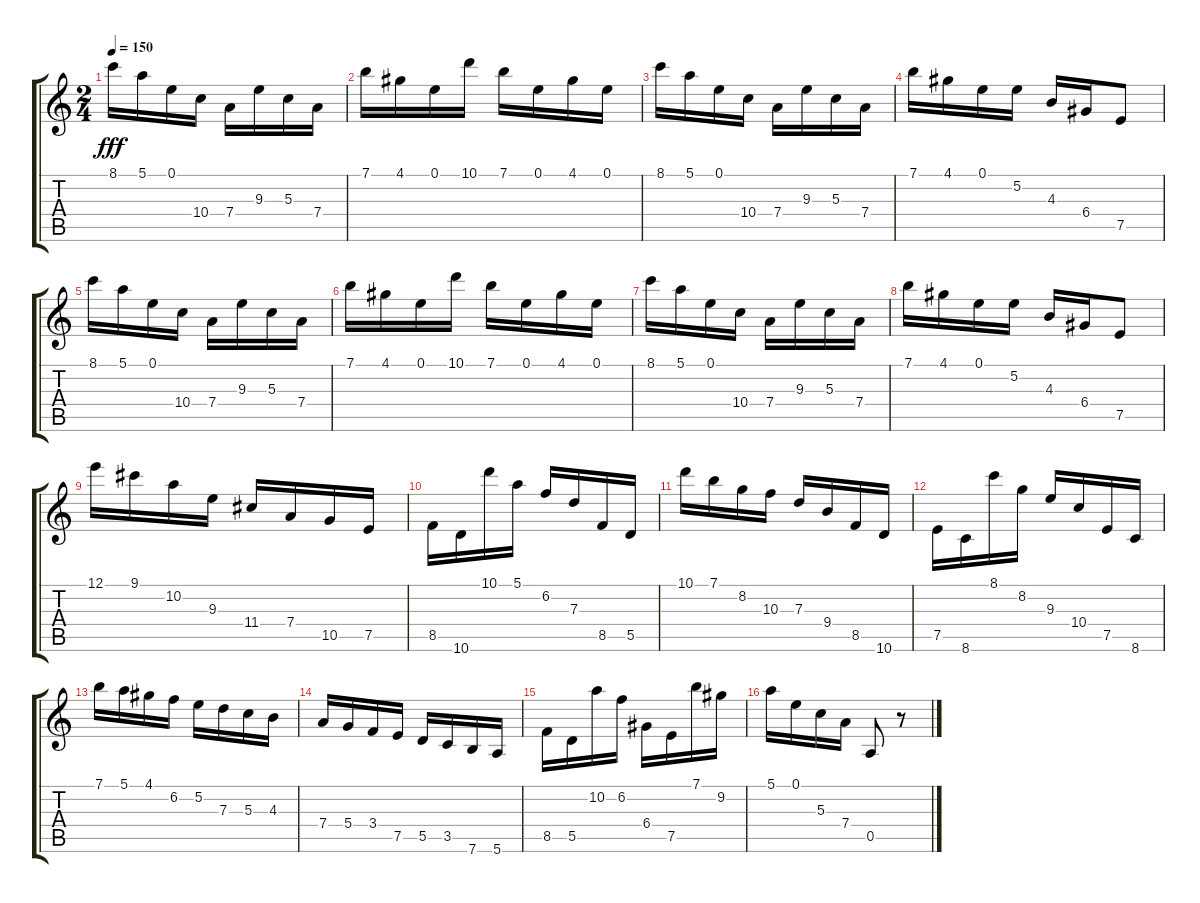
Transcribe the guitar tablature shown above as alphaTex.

\track "" {instrument distortionguitar}
\staff {score tabs}
\tuning (E4 B3 G3 D3 A2 E2) {hide}
\ts (2 4)
\tempo 150
\clef g2
\ks c
8.1.16{dy fff} 5.1.16 0.1.16 10.4.16 7.4.16 9.3.16 5.3.16 7.4.16 |
7.1.16 4.1.16 0.1.16 10.1.16 7.1.16 0.1.16 4.1.16 0.1.16 |
8.1.16 5.1.16 0.1.16 10.4.16 7.4.16 9.3.16 5.3.16 7.4.16 |
7.1.16 4.1.16 0.1.16 5.2.16 4.3.16 6.4.16 7.5.8 |
8.1.16 5.1.16 0.1.16 10.4.16 7.4.16 9.3.16 5.3.16 7.4.16 |
7.1.16 4.1.16 0.1.16 10.1.16 7.1.16 0.1.16 4.1.16 0.1.16 |
8.1.16 5.1.16 0.1.16 10.4.16 7.4.16 9.3.16 5.3.16 7.4.16 |
7.1.16 4.1.16 0.1.16 5.2.16 4.3.16 6.4.16 7.5.8 |
12.1.16 9.1.16 10.2.16 9.3.16 11.4.16 7.4.16 10.5.16 7.5.16 |
8.5.16 10.6.16 10.1.16 5.1.16 6.2.16 7.3.16 8.5.16 5.5.16 |
10.1.16 7.1.16 8.2.16 10.3.16 7.3.16 9.4.16 8.5.16 10.6.16 |
7.5.16 8.6.16 8.1.16 8.2.16 9.3.16 10.4.16 7.5.16 8.6.16 |
7.1.16 5.1.16 4.1.16 6.2.16 5.2.16 7.3.16 5.3.16 4.3.16 |
7.4.16 5.4.16 3.4.16 7.5.16 5.5.16 3.5.16 7.6.16 5.6.16 |
8.5.16 5.5.16 10.2.16 6.2.16 6.4.16 7.5.16 7.1.16 9.2.16 |
5.1.16 0.1.16 5.3.16 7.4.16 0.5.8 r.8
